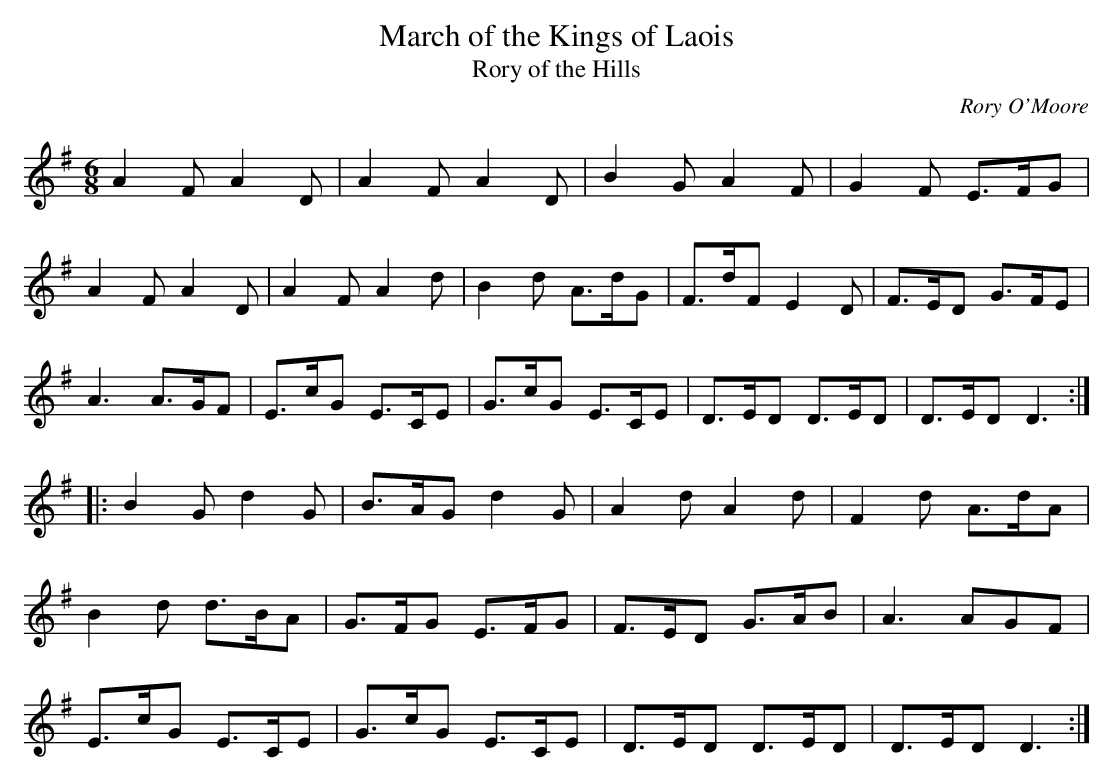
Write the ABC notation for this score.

X:1
T:March of the Kings of Laois
T:Rory of the Hills
M:6/8
L:1/8
C:Rory O'Moore
K:Dmix
A2F A2D|A2F A2D|B2G A2F|G2F E>FG|
A2F A2D|A2F A2d|B2d A>dG|F>dF E2D|F>ED G>FE|
A3 A>GF|E>cG E>CE|G>cG E>CE|D>ED D>ED|D>ED D3:|
|:B2G d2G|B>AG d2G|A2d A2d|F2d A>dA|
B2d d>BA|G>FG E>FG|F>ED G>AB|A3 AGF|
E>cG E>CE|G>cG E>CE|D>ED D>ED|D>ED D3:|
